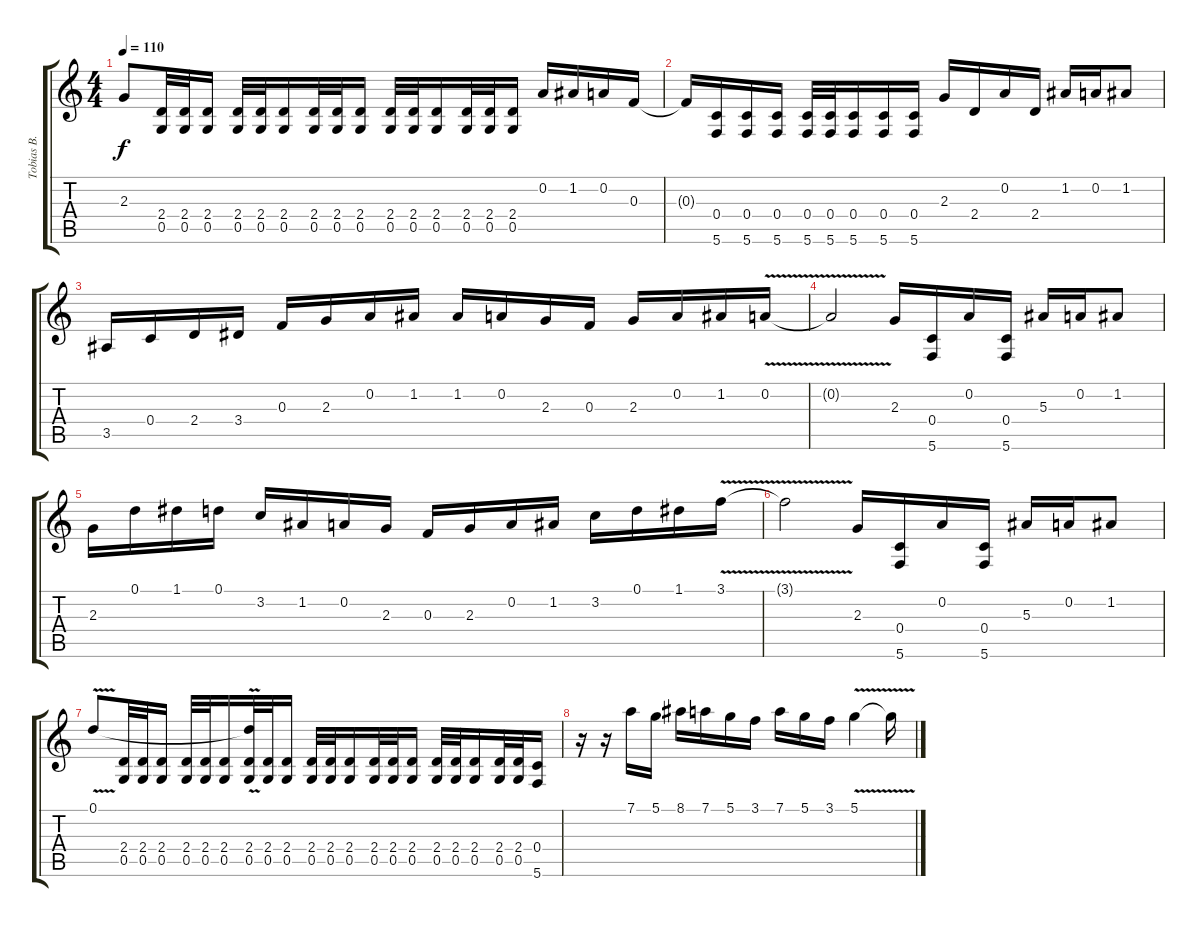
\track ("Tobias B." "Tobias B.") {instrument distortionguitar}
\staff {score tabs}
\tuning (D4 A3 F3 C3 G2 C2) {hide}
\ts (4 4)
\tempo 110
\clef g2
\ks c
2.3.8{dy f} (2.4 0.5).32 (2.4 0.5).32 (2.4 0.5).16 (2.4 0.5).32 (2.4 0.5).32 (2.4 0.5).16 (2.4 0.5).32 (2.4 0.5).32 (2.4 0.5).16 (2.4 0.5).32 (2.4 0.5).32 (2.4 0.5).16 (2.4 0.5).32 (2.4 0.5).32 (2.4 0.5).16 0.2.16 1.2.16 0.2.16 0.3.16 |
0.3{t}.16 (0.4 5.6).16 (0.4 5.6).16 (0.4 5.6).16 (0.4 5.6).32 (0.4 5.6).32 (0.4 5.6).16 (0.4 5.6).16 (0.4 5.6).16 2.3.16 2.4.16 0.2.16 2.4.16 1.2.16 0.2.16 1.2.8 |
3.5.16 0.4.16 2.4.16 3.4.16 0.3.16 2.3.16 0.2.16 1.2.16 1.2.16 0.2.16 2.3.16 0.3.16 2.3.16 0.2.16 1.2.16 0.2{v}.16 |
0.2{t}.2 2.3.16 (0.4 5.6).16 0.2.16 (0.4 5.6).16 5.3.16 0.2.16 1.2.8 |
2.3.16 0.1.16 1.1.16 0.1.16 3.2.16 1.2.16 0.2.16 2.3.16 0.3.16 2.3.16 0.2.16 1.2.16 3.2.16 0.1.16 1.1.16 3.1{v}.16 |
3.1{t}.2 2.3.16 (0.4 5.6).16 0.2.16 (0.4 5.6).16 5.3.16 0.2.16 1.2.8 |
0.1{v}.8 (2.4 0.5).32 (2.4 0.5).32 (2.4 0.5).16 (2.4 0.5).32 (2.4 0.5).32 (2.4 0.5).16 (0.1{t} 2.4 0.5).32 (2.4 0.5).32 (2.4 0.5).16 (2.4 0.5).32 (2.4 0.5).32 (2.4 0.5).16 (2.4 0.5).32 (2.4 0.5).32 (2.4 0.5).16 (2.4 0.5).32 (2.4 0.5).32 (2.4 0.5).16 (2.4 0.5).32 (2.4 0.5).32 (0.4 5.6).16 |
r.16 r.16 7.1.16 5.1.16 8.1.16 7.1.16 5.1.16 3.1.16 7.1.16 5.1.16 3.1.16 5.1{v}.4 5.1{v t}.16
